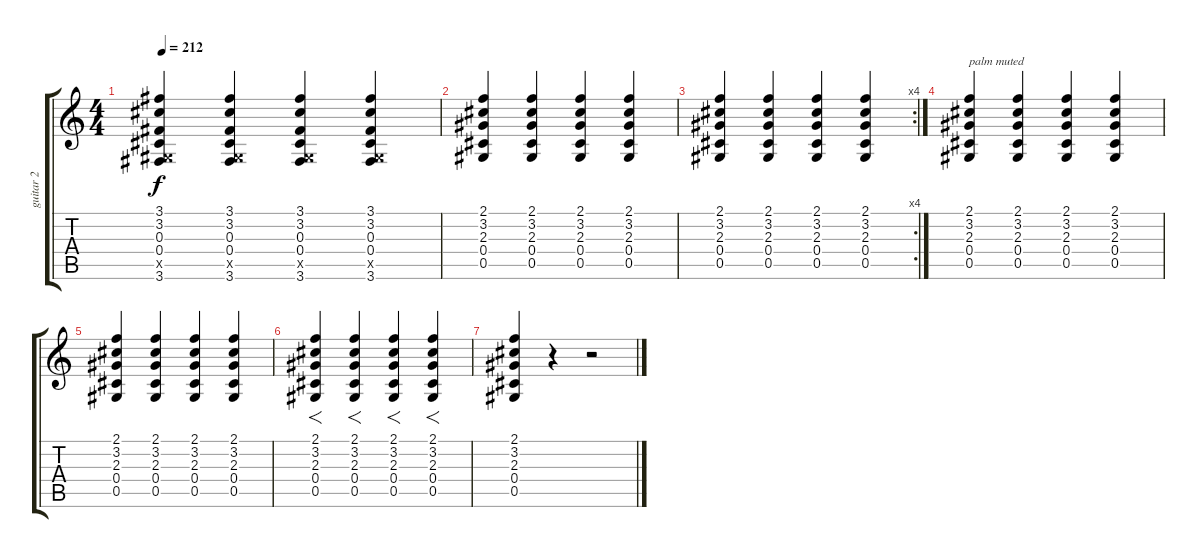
\track ("guitar 2" "guitar 2") {instrument distortionguitar}
\staff {score tabs}
\tuning (Eb4 Bb3 Gb3 Db3 Ab2 Eb2) {hide}
\ts (4 4)
\tempo 212
\clef g2
\ks c
(3.1 3.2 0.3 0.4 0.5{x} 3.6).4{dy f} (3.1 3.2 0.3 0.4 0.5{x} 3.6).4 (3.1 3.2 0.3 0.4 0.5{x} 3.6).4 (3.1 3.2 0.3 0.4 0.5{x} 3.6).4 |
(2.1 3.2 2.3 0.4 0.5).4 (2.1 3.2 2.3 0.4 0.5).4 (2.1 3.2 2.3 0.4 0.5).4 (2.1 3.2 2.3 0.4 0.5).4 |
\rc 4
(2.1 3.2 2.3 0.4 0.5).4 (2.1 3.2 2.3 0.4 0.5).4 (2.1 3.2 2.3 0.4 0.5).4 (2.1 3.2 2.3 0.4 0.5).4 |
(2.1 3.2 2.3 0.4 0.5).4{txt "palm muted"} (2.1 3.2 2.3 0.4 0.5).4 (2.1 3.2 2.3 0.4 0.5).4 (2.1 3.2 2.3 0.4 0.5).4 |
(2.1 3.2 2.3 0.4 0.5).4 (2.1 3.2 2.3 0.4 0.5).4 (2.1 3.2 2.3 0.4 0.5).4 (2.1 3.2 2.3 0.4 0.5).4 |
(2.1 3.2 2.3 0.4 0.5).4{f} (2.1 3.2 2.3 0.4 0.5).4{f} (2.1 3.2 2.3 0.4 0.5).4{f} (2.1 3.2 2.3 0.4 0.5).4{f} |
(2.1 3.2 2.3 0.4 0.5).4 r.4 r.2
